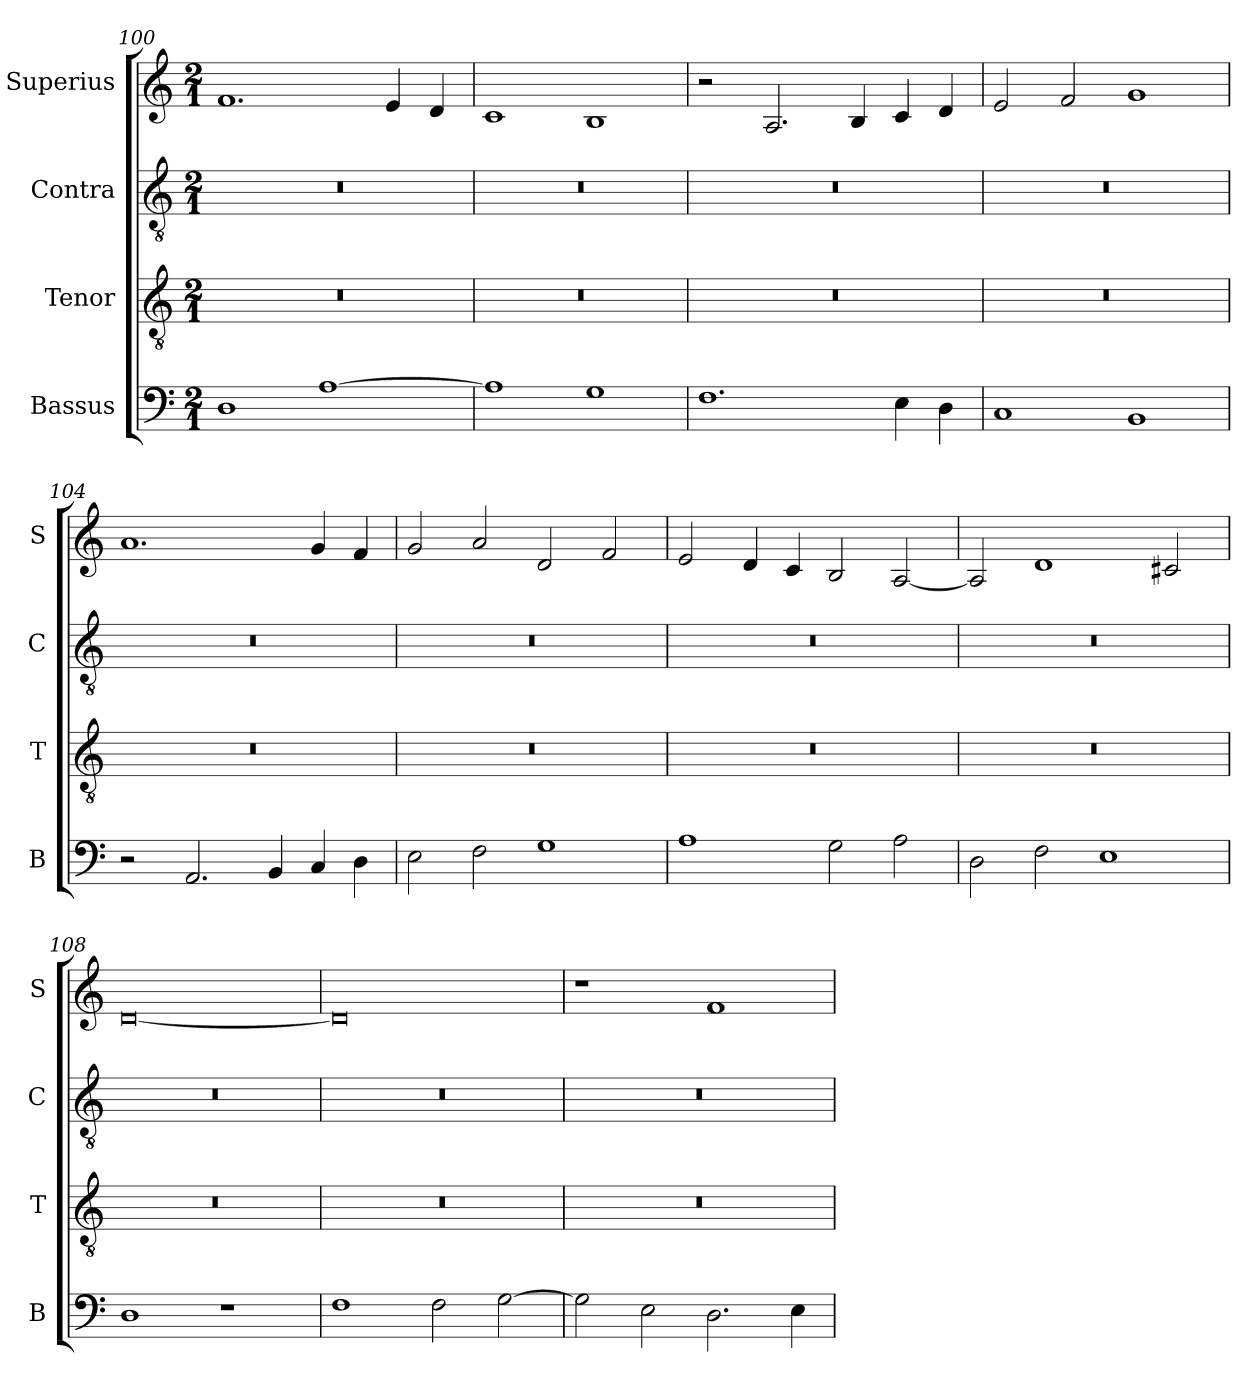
**kern	**kern	**kern	**kern
*part4	*part3	*part2	*part1
*staff4	*staff3	*staff2	*staff1
*I"Bassus	*I"Tenor	*I"Contra	*I"Superius
*I'B	*I'T	*I'C	*I'S
*clefF4	*clefGv2	*clefGv2	*clefG2
*k[]	*k[]	*k[]	*k[]
*M2/1	*M2/1	*M2/1	*M2/1
=100	=100	=100	=100
1D	0r	0r	1.f
[1A	.	.	.
.	.	.	4e/
.	.	.	4d/
=101	=101	=101	=101
1A]	0r	0r	1c
1G	.	.	1B
=102	=102	=102	=102
1.F	0r	0r	2r
.	.	.	2.A/
.	.	.	4B/
4E\	.	.	4c/
4D\	.	.	4d/
=103	=103	=103	=103
1C	0r	0r	2e/
.	.	.	2f/
1BB	.	.	1g
=104	=104	=104	=104
2r	0r	0r	1.a
2.AA/	.	.	.
4BB/	.	.	.
4C/	.	.	4g/
4D\	.	.	4f/
=105	=105	=105	=105
2E\	0r	0r	2g/
2F\	.	.	2a/
1G	.	.	2d/
.	.	.	2f/
=106	=106	=106	=106
1A	0r	0r	2e/
.	.	.	4d/
.	.	.	4c/
2G\	.	.	2B/
2A\	.	.	[2A/
=107	=107	=107	=107
2D\	0r	0r	2A/]
2F\	.	.	1d
1E	.	.	.
.	.	.	2c#X/
=108	=108	=108	=108
1D	0r	0r	[0d
1r	.	.	.
=109	=109	=109	=109
1F	0r	0r	0d]
2F\	.	.	.
[2G\	.	.	.
=110	=110	=110	=110
2G\]	0r	0r	1r
2E\	.	.	.
2.D\	.	.	1f
4E\	.	.	.
=	=	=	=
*-	*-	*-	*-
